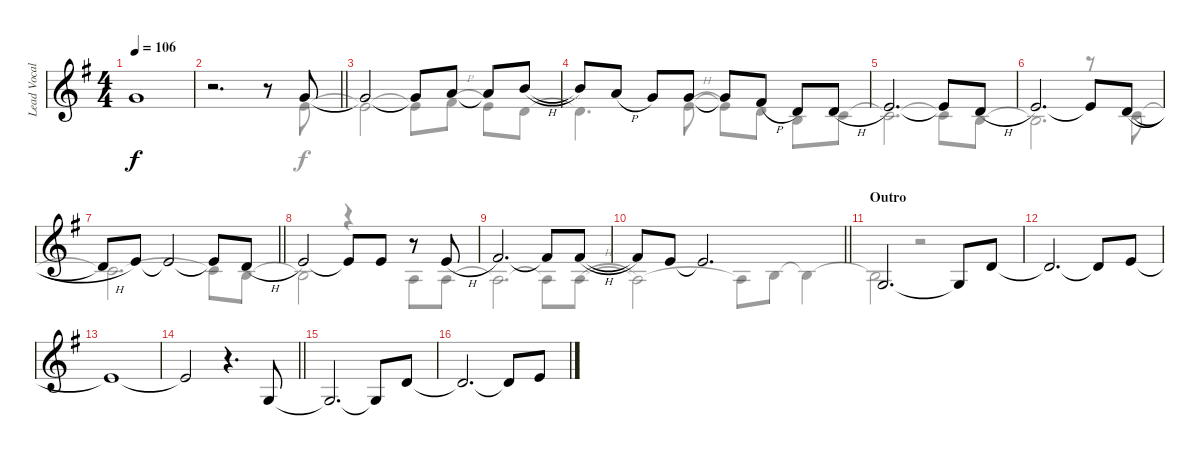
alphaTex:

\track ("Lead Vocals" "Lead Vocal") {instrument synthvoice}
\staff {score}
\tuning (E4 B3 G3 D3 A2 E2) {hide}
\voice
\ts (4 4)
\tempo 106
\clef g2
\ks eminor
3.1{t}.1{dy f} |
\barLineRight lightlight
r.2{d} r.8 3.1.8 |
3.1{t}.2 3.1{t}.8 5.1.8 5.1{t}.8 7.1{h}.8 |
7.1{t}.8 5.1{h}.8 3.1.8 3.1.8 3.1{t}.8 7.2{h}.8 3.2.8 3.2{h}.8 |
5.2.2{d} 5.2{t}.8 3.2{h}.8 |
5.2.2{d} 5.2{t}.8 3.2{h}.8 |
\barLineRight lightlight
3.2{h t}.8 5.2.8 5.2{t}.2 5.2{t}.8 3.2{h}.8 |
5.2.2 5.2{t}.8 5.2.8 r.8 5.2{h}.8 |
7.2.2{d} 7.2{t}.8 7.2{h}.8 |
\barLineRight lightlight
7.2{t}.8 5.2.8 5.2{t}.2{d} |
\section ("" "Outro")
5.4.2{d beam Up} 5.4{t}.8 12.4.8 |
12.4{t}.2{d} 12.4{t}.8 14.4.8 |
14.4{t}.1 |
\barLineRight lightlight
14.4{t}.2 r.4{d} 0.3.8 |
0.3{t}.2{d} 0.3{t}.8 7.3.8 |
7.3{t}.2{d} 7.3{t}.8 9.3.8
\voice
\clef g2
\ottava regular
\simile none
\ks eminor
|
\barLineRight lightlight
r.2{d} r.8 5.2.8 |
5.2{t}.2 5.2{t}.8 7.2{h}.8 5.2.8 3.2.8 |
3.2{t}.4{d} 9.3{h}.8 9.3{t}.8 7.3.8 4.3.8 5.3.8 |
5.3{t}.2{d} 5.3{t}.8 4.3.8 |
4.3{t}.2{d} r.8 5.3.8 |
\barLineRight lightlight
5.3{t}.2{d} 5.3{t}.8 4.3.8 |
4.3{t}.2 r.4 2.3.8 2.3.8 |
2.3{t}.2{d} 2.3{t}.8 2.3{h}.8 |
\barLineRight lightlight
2.3{t}.2 2.3{t}.8 4.3.8 4.3{t}.4 |
4.3{t}.2 r.2 |
|
|
\barLineRight lightlight
|
|
